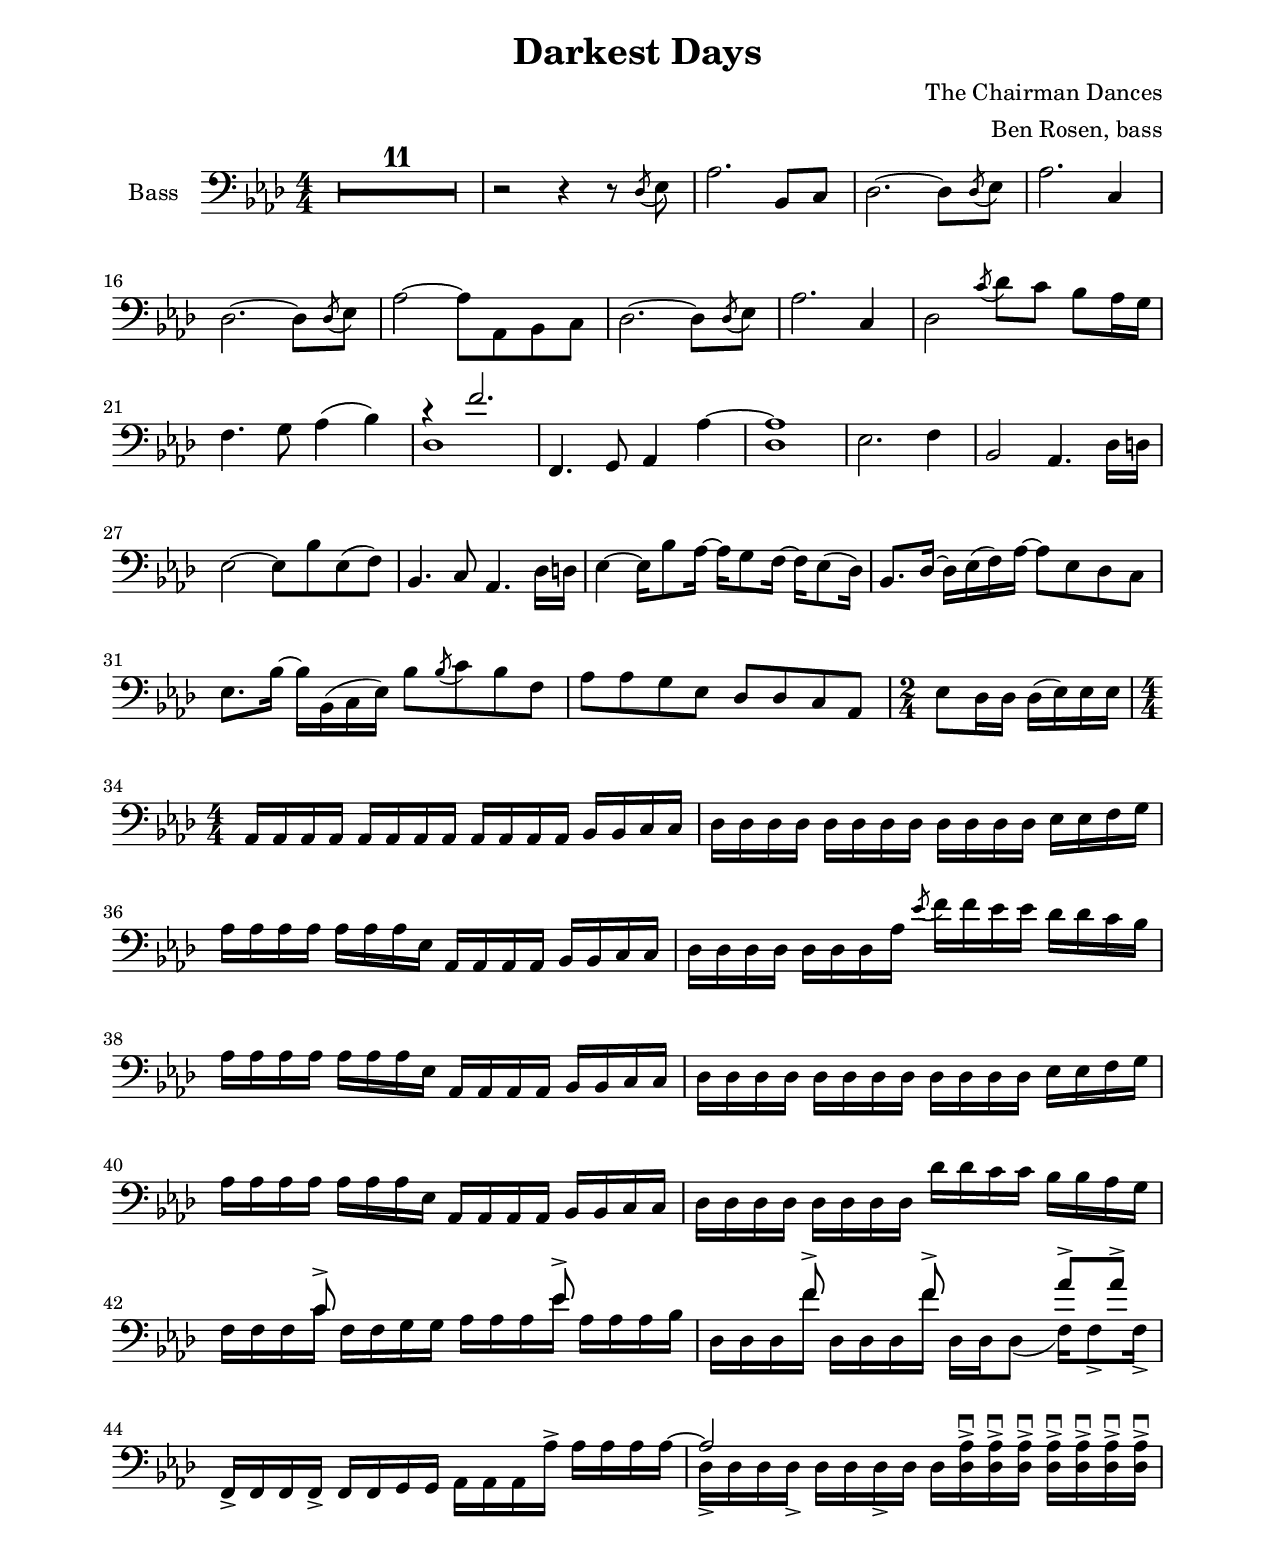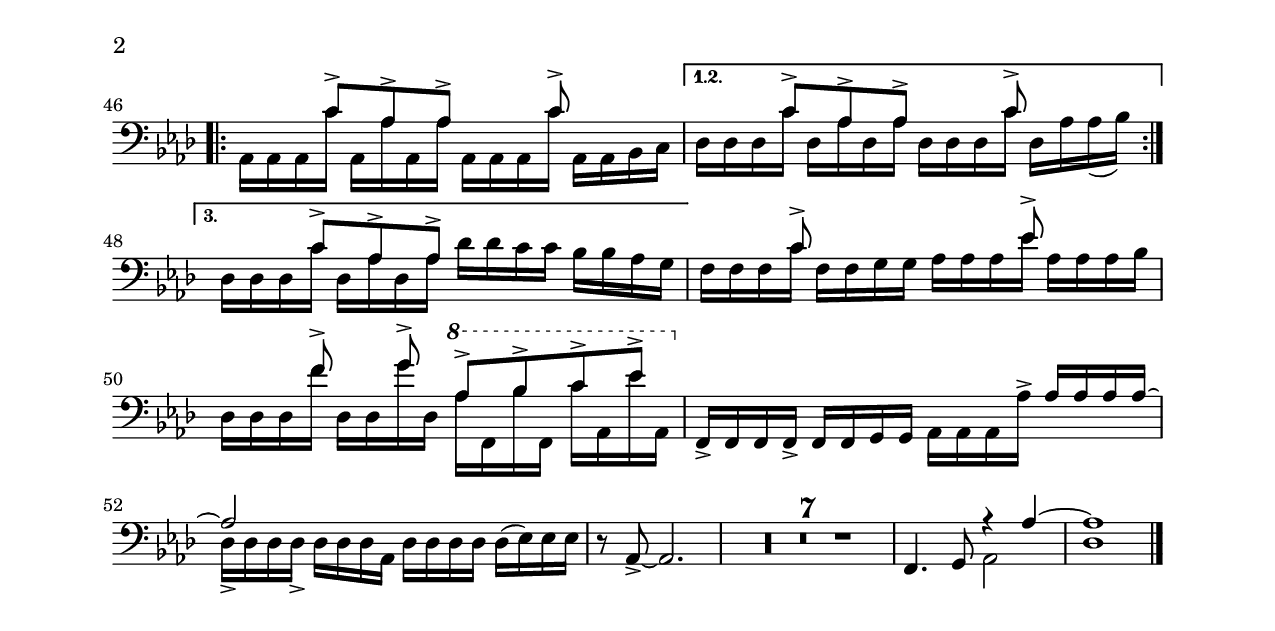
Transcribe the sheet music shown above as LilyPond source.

\version "2.24.1"

\include "settings.ily"

\header {
  title = "Darkest Days"
  composer = "The Chairman Dances"
  arranger = "Ben Rosen, bass"
}

music = \relative df {
  \key af \major
  \clef "bass"

  | R1 * 11
  | r2 r4 r8 \acciaccatura { df8 } ef

  | af2. bf,8 c
  | df2. ~ df8 \acciaccatura { df } ef
  | af2. c,4
  | df2. ~ df8 \acciaccatura { df  } ef

  | af2 ~ af8 af, bf c
  | df2. ~ df8 \acciaccatura { df } ef
  | af2. c,4
  | df2 \acciaccatura { c'8 } df c bf af16 g

  | f4. g8 af4 ( bf )
  | << {

      r4 f'2.

    } \\ {

      df,1

    } >>
  | f,4. g8 af4 af' ~
  | <df, af'>1

  | ef2. f4
  | bf,2 af4. df16 d
  | ef2 ~ ef8 bf' ef, ( f )
  | bf,4. c8 af4. df16 d

  | ef4 ~ ef16 bf'8 af16 ~ af g8 f16 ~ f ef8 ( df16 )
  | bf8. df16 ~ df ef ( f ) af ~ af8 ef df c |
  | ef8. bf'16 ~ bf bf, ( c ef ) bf'8 \acciaccatura { bf8 } c8 bf f
  | af8 af g ef df df c af

  \time 2/4

  | ef'8 df16 df df ( ef ) ef ef

  \time 4/4

  | \repeat unfold 12 { af,16 } bf bf c c
  | \repeat unfold 12 { df16 } ef ef f g
  | \repeat unfold 6 { af16 } af ef \repeat unfold 4 { af, } bf bf c c
  | \repeat unfold 4 { df16 } df df df af' \acciaccatura { ef'8 } f16 f ef ef df df c bf

  | \repeat unfold 6 { af } af ef \repeat unfold 4 { af,16 } bf bf c c
  | \repeat unfold 12 { df } ef ef f g
  | \repeat unfold 4 { af16 } af af af ef \repeat unfold 4 { af, } bf bf c c
  | \repeat unfold 8 { df16 } df' df c c bf bf af g

  | << {

      s8. c8 -> s8. s ef8 ->

    } \\ {

      f,16 f f c' f, f g g af af af ef' af, af af bf

    } >>
  | << {

      s8. f'8 -> s f -> s8. af8 -> af ->

    } \\ {

      df,,16 df df f' df, df df f' df, df df8 ( f16 ) f8 -> f16 ->

    } >>
  | f,16 -> f f f -> f f g g af af af af' ->
   << {

      \stemDown
      \repeat unfold 3 { af16 } af ~
      \stemUp
      | af2

    } \\ {

      s4
      | df,16 -> df df df -> df df df -> df

    } >>
    df16 \repeat unfold 7 { <df af'> -> \downbow }

  \repeat volta 3 {
    | << {

      s8. c'8 -> [ af -> af -> ] s c ->

    } \\ {

      af,16 af af c' af, af' af, af' af, af af c' af, af bf c

    } >>

    \alternative {
      \volta 1,2 {
        | << {

          s8. c'8 -> [ af -> af -> ] s c ->

        } \\ {

          df,16 df df c' df, af' df, af' df, df df c' df, af' af ( bf )

        } >>
      }

      \volta 3 {
        | << {

          s8. c8 -> [ af -> af -> ] s8. s4

        } \\ {

          df,16 df df c' df, af' df, af' df df c c bf bf af16 g

        } >>
      }
    }
  }

  | << {

    s8. c8 -> s8. s ef8 ->

  } \\ {

    f,16 f f c' f, f g g af af af ef' af, af af bf

  } >>
  | << {

    s8. f'8 -> s16 g8 ->
      \ottava #1
      af -> bf -> c -> ef ->
      \ottava #0

  } \\ {

    df,,16 df df f' df, df g' df,
      \ottava #1
      af'' f, bf' f, c'' af, ef'' af,,
      \ottava #0

  } >>


  | f,16 -> f f f -> f f g g af af af af' ->
    << {

        \repeat unfold 3 { af16  } af ~
        | af2

      } \\ {

        s4
        | df,16 -> df df df -> df df df af

      } >>
    \repeat unfold 4 { df16 } df ( ef ) ef ef
  | r8 af,8 ~ -> af2.

  | R1 * 7
  | f4. g8
    << {

      r4 af' ~
      | <df, af'>1

    } \\ {

      af2

    } >>

  \bar "|."
}

\score {
  \new Staff \with {
    instrumentName = "Bass"
    \numericTimeSignature
  } {
    \compressMMRests {
      \music
    }
  }
}
